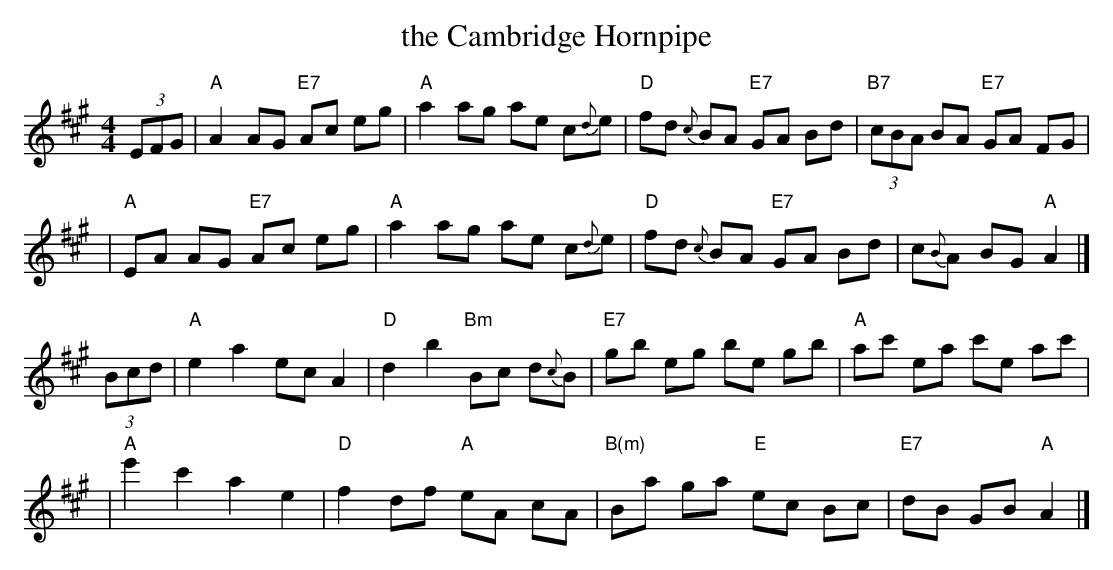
X:1
T: the Cambridge Hornpipe
L: 1/8
M: 4/4
K: A
(3EFG \
| "A"A2 AG "E7"Ac eg | "A"a2 ag ae c{d}e | "D"fd {c}BA "E7"GA Bd | "B7"(3cBA BA "E7"GA FG |
| "A"EA AG "E7"Ac eg | "A"a2 ag ae c{d}e | "D"fd {c}BA "E7"GA Bd |     c{B}A BG  "A"A2   |]
 (3Bcd \
| "A"e2  a2  ec A2 | "D"d2 b2 "Bm"Bc d{c}B |   "E7"gb eg    be gb | "A"ac' ea   c'e ac' |
| "A"e'2 c'2 a2 e2 | "D"f2 df  "A"eA cA    | "B(m)"Ba ga "E"ec Bc | "E7"dB GB "A"A2    |]
